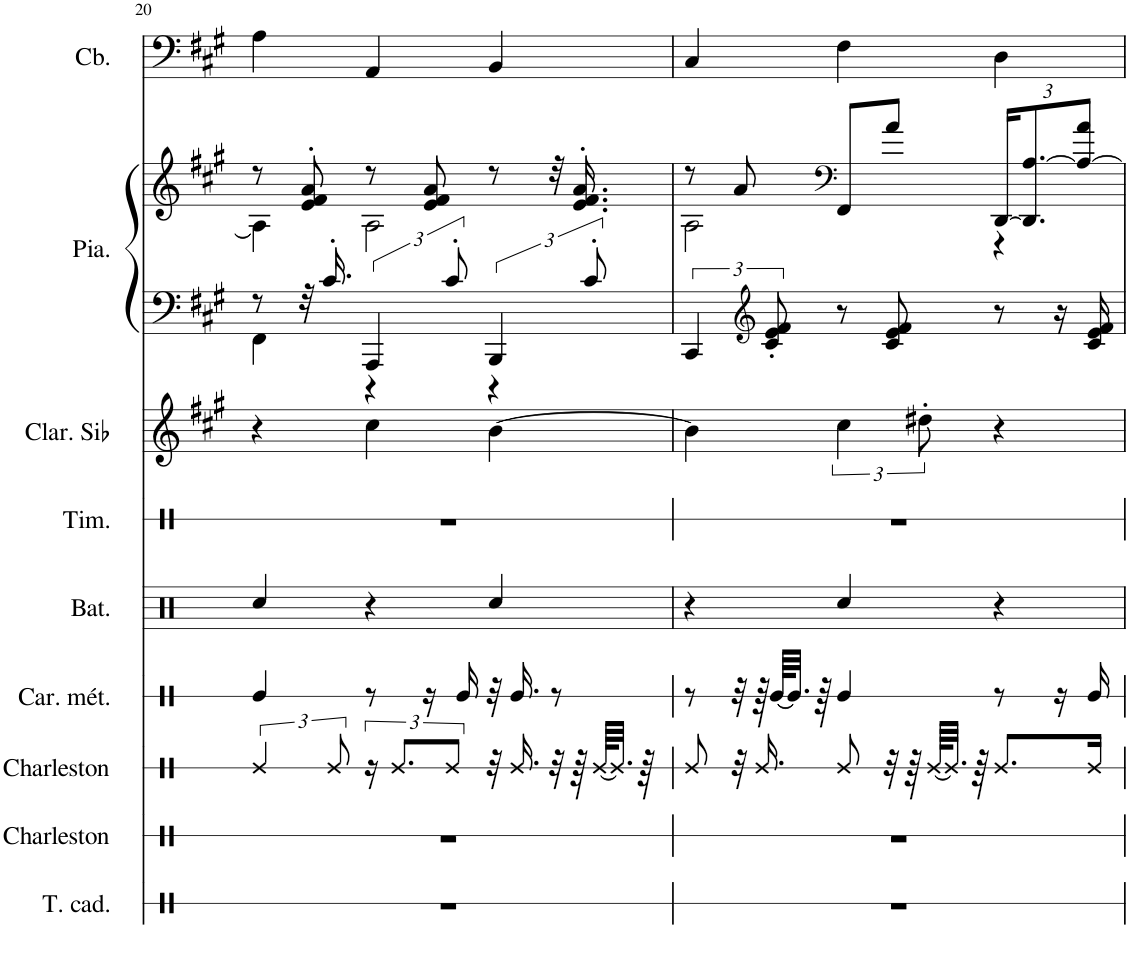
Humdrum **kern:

**kern	**kern	**kern	**kern	**kern	**kern	**kern	**kern	**kern	**kern
*part9	*part8	*part7	*part6	*part5	*part4	*part3	*part2	*part2	*part1
*staff10	*staff9	*staff8	*staff7	*staff6	*staff5	*staff4	*staff3	*staff2	*staff1
*I"Tambour sur cadre, TOMS	*I"Charleston, OPEN HIHAT	*I"Charleston, CLOSED H.H	*I"Carillon en métal, PERCUSSION	*I"Batterie, SNARE DRUM	*I"Timbre, BASS DRUM	*I"Clarinette en Sib	*I"Piano, A.PIANO 1	*	*I"Contrebasse, ACOU BASS
*I'T. cad.	*I'Charleston	*I'Charleston	*I'Car. mét.	*I'Bat.	*I'Tim.	*I'Clar. Sib	*I'Pia.	*	*I'Cb.
!!LO:PB:g=z
*clefX	*clefX	*clefX	*clefX	*clefX	*clefX	*clefG2	*clefF4	*clefG2	*clefF4
*	*	*	*	*	*	*Trd1c2	*	*	*Trd7c12
*k[]	*k[]	*k[]	*k[]	*k[]	*k[]	*k[f#c#g#]	*k[f#c#g#]	*k[f#c#g#]	*k[f#c#g#]
*M3/4	*M3/4	*M3/4	*M3/4	*M3/4	*M3/4	*M3/4	*M3/4	*M3/4	*M3/4
=20	=20	=20	=20	=20	=20	=20	=20	=20	=20
*	*	*	*	*	*	*	*^	*^	*
2.r	2.r	6Re/	4Re/	4Rcc/	2.r	4r	8r	4FF#\	8r	4A\]	4A\
.	.	.	.	.	.	.	32r	.	8e/' 8f#/' 8a/'	.	.
.	.	.	.	.	.	.	16.c#'/	.	.	.	.
.	.	12Re/	.	.	.	.	.	.	.	.	.
.	.	24r	8r	4r	.	4cc#\	6AAA/	4r	8r	2A\	4AA/
.	.	12.Re/L	.	.	.	.	.	.	.	.	.
.	.	.	16r	.	.	.	.	.	8e/ 8f#/ 8a/	.	.
.	.	12Re/J	.	.	.	.	12c#'/	.	.	.	.
.	.	.	16Re/	.	.	.	.	.	.	.	.
.	.	32r	32r	4Rcc/	.	[4b\	6BBB/	4r	8r	.	4BB/
.	.	16.Re/	16.Re/	.	.	.	.	.	.	.	.
.	.	32r	8r	.	.	.	.	.	32r	.	.
.	.	64r	.	.	.	.	.	.	16.e/' 16.f#/' 16.a/'	.	.
.	.	.	.	.	.	.	12c#'/	.	.	.	.
.	.	[64Re/KLLL	.	.	.	.	.	.	.	.	.
.	.	32.Re/JJJ]	.	.	.	.	.	.	.	.	.
.	.	64r	.	.	.	.	.	.	.	.	.
*	*	*	*	*	*	*	*v	*v	*	*	*
=21	=21	=21	=21	=21	=21	=21	=21	=21	=21	=21
2.r	2.r	8Re/	8r	4r	2.r	4b\]	6CC#/	8r	2A\	4C#/
.	.	32r	32r	.	.	.	.	8a/	.	.
.	.	16.Re/	64r	.	.	.	.	.	.	.
*	*	*	*	*	*	*	*clefG2	*	*	*
.	.	.	.	.	.	.	12c#/' 12e/' 12f#/'	.	.	.
.	.	.	[64Re/KLLL	.	.	.	.	.	.	.
.	.	.	32.Re/JJJ]	.	.	.	.	.	.	.
.	.	.	64r	.	.	.	.	.	.	.
*	*	*	*	*	*	*	*	*clefF4	*	*
.	.	8Re/	4Re/	4Rcc/	.	6cc#\	8r	8FF#/L	.	4F#\
.	.	32r	.	.	.	.	8c#/ 8e/ 8f#/	8a/J	.	.
.	.	64r	.	.	.	.	.	.	.	.
.	.	.	.	.	.	12dd#X'\	.	.	.	.
.	.	[64Re/KLLL	.	.	.	.	.	.	.	.
.	.	32.Re/JJJ]	.	.	.	.	.	.	.	.
.	.	64r	.	.	.	.	.	.	.	.
*	*	*	*	*	*	*	*	*Xbrackettup	*	*
.	.	8.Re/L	8r	4r	.	4r	8r	[24DD/KL	4r	4D\
.	.	.	.	.	.	.	.	12.DD/] [12.A/	.	.
.	.	.	16r	.	.	.	16r	.	.	.
.	.	.	.	.	.	.	.	12A/_ 12a/J	.	.
.	.	16Re/Jk	16Re/	.	.	.	16c#/ 16e/ 16f#/	.	.	.
*	*	*	*	*	*	*	*	*v	*v	*
=	=	=	=	=	=	=	=	=	=
*-	*-	*-	*-	*-	*-	*-	*-	*-	*-
